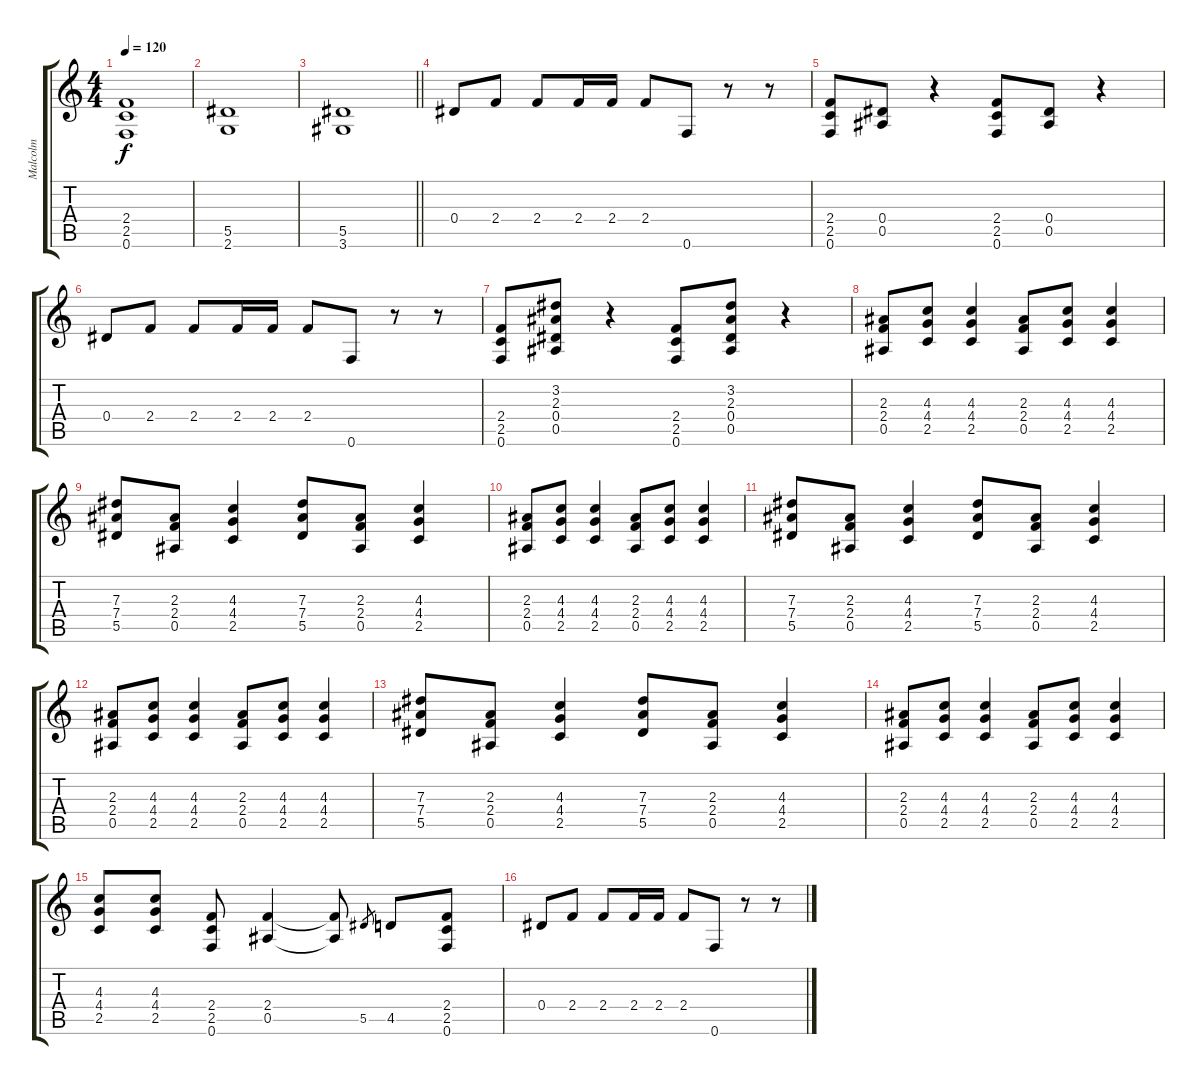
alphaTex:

\track ("Malcolm" "Malcolm") {instrument overdrivenguitar}
\staff {score tabs}
\tuning (F4 C4 Ab3 Eb3 Bb2 F2) {hide}
\ts (4 4)
\tempo 120
\clef g2
\ks c
(2.4 2.5 0.6).1{dy f} |
(5.5 2.6).1 |
\barLineRight lightlight
(5.5 3.6).1 |
0.4.8 2.4.8 2.4.8 2.4.16 2.4.16 2.4.8 0.6.8 r.8 r.8 |
(2.4 2.5 0.6).8 (0.4 0.5).8 r.4 (2.4 2.5 0.6).8 (0.4 0.5).8 r.4 |
0.4.8 2.4.8 2.4.8 2.4.16 2.4.16 2.4.8 0.6.8 r.8 r.8 |
(2.4 2.5 0.6).8 (3.2 2.3 0.4 0.5).8 r.4 (2.4 2.5 0.6).8 (3.2 2.3 0.4 0.5).8 r.4 |
(2.3 2.4 0.5).8 (4.3 4.4 2.5).8 (4.3 4.4 2.5).4 (2.3 2.4 0.5).8 (4.3 4.4 2.5).8 (4.3 4.4 2.5).4 |
(7.3 7.4 5.5).8 (2.3 2.4 0.5).8 (4.3 4.4 2.5).4 (7.3 7.4 5.5).8 (2.3 2.4 0.5).8 (4.3 4.4 2.5).4 |
(2.3 2.4 0.5).8 (4.3 4.4 2.5).8 (4.3 4.4 2.5).4 (2.3 2.4 0.5).8 (4.3 4.4 2.5).8 (4.3 4.4 2.5).4 |
(7.3 7.4 5.5).8 (2.3 2.4 0.5).8 (4.3 4.4 2.5).4 (7.3 7.4 5.5).8 (2.3 2.4 0.5).8 (4.3 4.4 2.5).4 |
(2.3 2.4 0.5).8 (4.3 4.4 2.5).8 (4.3 4.4 2.5).4 (2.3 2.4 0.5).8 (4.3 4.4 2.5).8 (4.3 4.4 2.5).4 |
(7.3 7.4 5.5).8 (2.3 2.4 0.5).8 (4.3 4.4 2.5).4 (7.3 7.4 5.5).8 (2.3 2.4 0.5).8 (4.3 4.4 2.5).4 |
(2.3 2.4 0.5).8 (4.3 4.4 2.5).8 (4.3 4.4 2.5).4 (2.3 2.4 0.5).8 (4.3 4.4 2.5).8 (4.3 4.4 2.5).4 |
(4.3 4.4 2.5).8 (4.3 4.4 2.5).8 (2.4 2.5 0.6).8 (2.4 0.5).4 (2.4{t} 0.5{t}).8 5.5.8{gr} 4.5.8 (2.4 2.5 0.6).8 |
0.4.8 2.4.8 2.4.8 2.4.16 2.4.16 2.4.8 0.6.8 r.8 r.8
